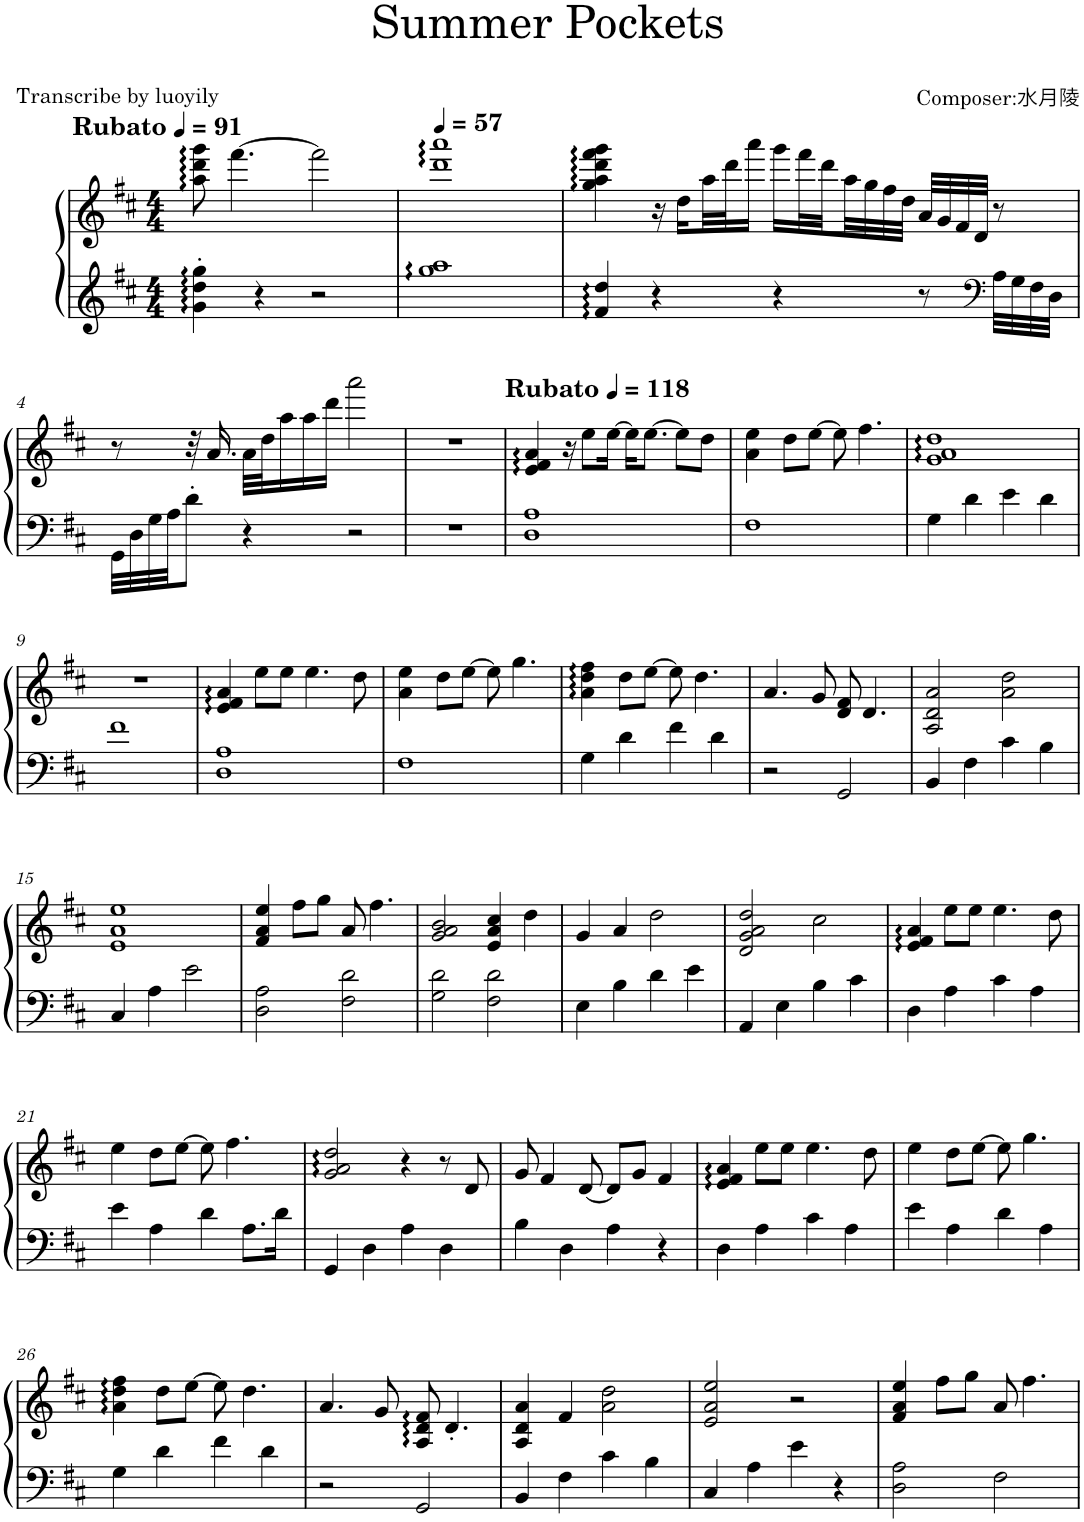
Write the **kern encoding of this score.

**kern	**kern
*part1	*part1
*staff2	*staff1
*I"钢琴, Piano Left	*
*I'Pno.	*
*clefG2	*clefG2
*k[f#c#]	*k[f#c#]
*M4/4	*M4/4
*MM91	*MM91
=1	=1
!	!LO:TX:a:B:t=Rubato
4g\' 4dd\' 4gg\'	8aa\ 8ddd\ 8ggg\
.	[4.fff#\
4r	.
2r	2fff#\]
=2	=2
*	*MM57
1gg 1aa	1ddd 1aaa
=3	=3
4f#/ 4dd/	4gg\ 4aa\ 4ddd\ 4fff#\ 4ggg\
4r	16r
.	16dd\LL
.	32aa\L
.	32ddd\J
.	16aaa\JJ
4r	16ggg\LL
.	32fff#\L
.	32ddd\
.	32aa\
.	32gg\
.	32ff#\
.	32dd\JJJ
8r	32a/LLL
.	32g/
.	32f#/
.	32d/JJJ
*clefF4	*
32A\LLL	8r
32G\	.
32F#\	.
32D\JJJ	.
!!LO:LB:g=z
=4	=4
32GG\LLL	8r
32D\	.
32G\	.
32A\JJ	.
8d'\J	32r
.	16.a/
4r	32a\LLL
.	32dd\J
.	16aa\
.	16aa\
.	16ddd\JJ
2r	2aaa\
=5	=5
1r	1r
=6	=6
*	*MM118
!	!LO:TX:a:B:t=Rubato
1D 1A	4e/ 4f#/ 4a/
.	16r
.	8ee\L
.	[16ee\Jk
.	16ee\KL]
.	[8.ee\J
.	8ee\L]
.	8dd\J
=7	=7
1F#	4a\ 4ee\
.	8dd\L
.	[8ee\J
.	8ee\]
.	4.ff#\
=8	=8
4G\	1g 1a 1dd
4d\	.
4e\	.
4d\	.
!!LO:LB:g=z
=9	=9
1f#	1r
=10	=10
1D 1A	4e/ 4f#/ 4a/
.	8ee\L
.	8ee\J
.	4.ee\
.	8dd\
=11	=11
1F#	4a\ 4ee\
.	8dd\L
.	[8ee\J
.	8ee\]
.	4.gg\
=12	=12
4G\	4a\ 4dd\ 4ff#\
4d\	8dd\L
.	[8ee\J
4f#\	8ee\]
.	4.dd\
4d\	.
=13	=13
2r	4.a/
.	8g/
2GG/	8d/ 8f#/
.	4.d/
=14	=14
4BB/	2A/ 2d/ 2a/
4F#\	.
4c#\	2a\ 2dd\
4B\	.
!!LO:LB:g=z
=15	=15
4C#/	1e 1a 1ee
4A\	.
2e\	.
=16	=16
2D\ 2A\	4f#/ 4a/ 4ee/
.	8ff#\L
.	8gg\J
2F#\ 2d\	8a/
.	4.ff#\
=17	=17
2G\ 2d\	2g/ 2a/ 2b/
2F#\ 2d\	4e/ 4a/ 4cc#/
.	4dd\
=18	=18
4E\	4g/
4B\	4a/
4d\	2dd\
4e\	.
=19	=19
4AA/	2d/ 2g/ 2a/ 2dd/
4E\	.
4B\	2cc#\
4c#\	.
=20	=20
4D\	4e/ 4f#/ 4a/
4A\	8ee\L
.	8ee\J
4c#\	4.ee\
4A\	.
.	8dd\
!!LO:LB:g=z
=21	=21
4e\	4ee\
4A\	8dd\L
.	[8ee\J
4d\	8ee\]
.	4.ff#\
8.A\L	.
16d\Jk	.
=22	=22
4GG/	2g/ 2a/ 2dd/
4D\	.
4A\	4r
4D\	8r
.	8d/
=23	=23
4B\	8g/
.	4f#/
4D\	.
.	[8d/
4A\	8d/L]
.	8g/J
4r	4f#/
=24	=24
4D\	4e/ 4f#/ 4a/
4A\	8ee\L
.	8ee\J
4c#\	4.ee\
4A\	.
.	8dd\
=25	=25
4e\	4ee\
4A\	8dd\L
.	[8ee\J
4d\	8ee\]
.	4.gg\
4A\	.
!!LO:LB:g=z
=26	=26
4G\	4a\ 4dd\ 4ff#\
4d\	8dd\L
.	[8ee\J
4f#\	8ee\]
.	4.dd\
4d\	.
=27	=27
2r	4.a/
.	8g/
2GG/	8A/ 8d/ 8f#/
.	4.d'/
=28	=28
4BB/	4A/ 4d/ 4a/
4F#\	4f#/
4c#\	2a\ 2dd\
4B\	.
=29	=29
4C#/	2e/ 2a/ 2ee/
4A\	.
4e\	2r
4r	.
=30	=30
2D\ 2A\	4f#/ 4a/ 4ee/
.	8ff#\L
.	8gg\J
2F#\	8a/
.	4.ff#\
=	=
*-	*-
